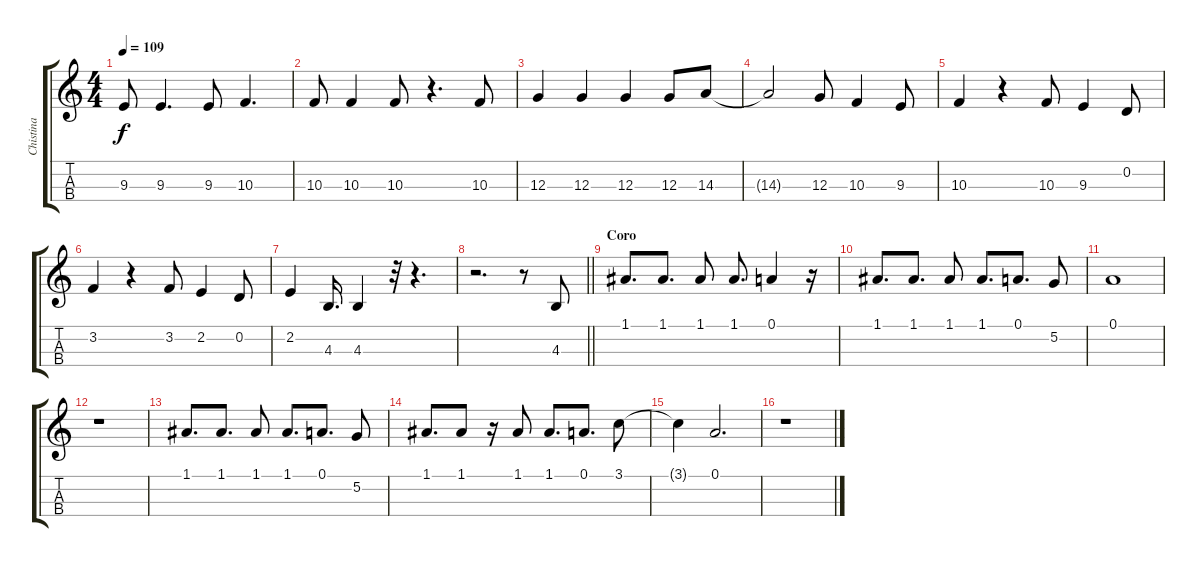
\track ("Chistina" "Chistina") {instrument sopranosax}
\staff {score tabs}
\tuning (A4 D4 G3 C3) {hide}
\ts (4 4)
\tempo 109
\clef g2
\ks c
9.3.8{dy f} 9.3.4{d} 9.3.8 10.3.4{d} |
10.3.8 10.3.4 10.3.8 r.4{d} 10.3.8 |
12.3.4 12.3.4 12.3.4 12.3.8 14.3.8 |
14.3{t}.2 12.3.8 10.3.4 9.3.8 |
10.3.4 r.4 10.3.8 9.3.4 0.2.8 |
3.2.4 r.4 3.2.8 2.2.4 0.2.8 |
2.2.4 4.3.16{d} 4.3.4 r.32 r.4{d} |
\barLineRight lightlight
r.2{d} r.8 4.3.8 |
\section ("" "Coro")
1.1.8{d} 1.1.8{d} 1.1.8 1.1.8{d} 0.1.4 r.16 |
1.1.8{d} 1.1.8{d} 1.1.8 1.1.8{d} 0.1.8{d} 5.2.8 |
0.1.1 |
r.1 |
1.1.8{d} 1.1.8{d} 1.1.8 1.1.8{d} 0.1.8{d} 5.2.8 |
1.1.8{d} 1.1.8 r.16 1.1.8 1.1.8{d} 0.1.8{d} 3.1.8 |
3.1{t}.4 0.1.2{d} |
r.1
